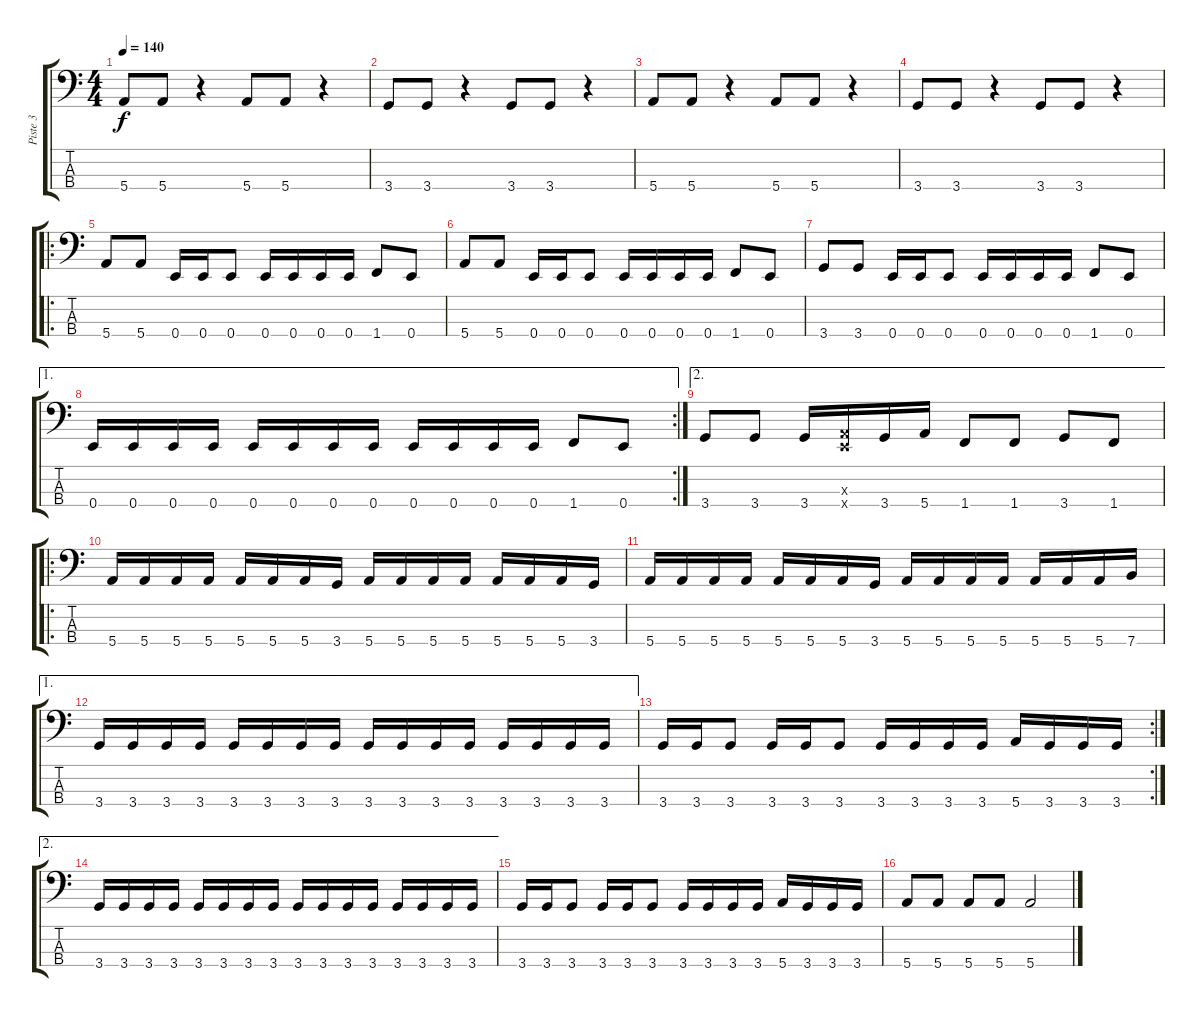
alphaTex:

\track ("Piste 3" "Piste 3") {instrument slapbass1}
\staff {score tabs}
\tuning (G2 D2 A1 E1) {hide}
\ts (4 4)
\tempo 140
\clef f4
\ks c
5.4.8{dy f instrument slapbass1} 5.4.8 r.4 5.4.8 5.4.8 r.4 |
3.4.8 3.4.8 r.4 3.4.8 3.4.8 r.4 |
5.4.8 5.4.8 r.4 5.4.8 5.4.8 r.4 |
3.4.8 3.4.8 r.4 3.4.8 3.4.8 r.4 |
\ro
5.4.8 5.4.8 0.4.16 0.4.16 0.4.8 0.4.16 0.4.16 0.4.16 0.4.16 1.4.8 0.4.8 |
5.4.8 5.4.8 0.4.16 0.4.16 0.4.8 0.4.16 0.4.16 0.4.16 0.4.16 1.4.8 0.4.8 |
3.4.8 3.4.8 0.4.16 0.4.16 0.4.8 0.4.16 0.4.16 0.4.16 0.4.16 1.4.8 0.4.8 |
\ae 1
\rc 2
0.4.16 0.4.16 0.4.16 0.4.16 0.4.16 0.4.16 0.4.16 0.4.16 0.4.16 0.4.16 0.4.16 0.4.16 1.4.8 0.4.8 |
\ae 2
3.4.8 3.4.8 3.4.16 (0.3{x} 0.4{x}).16 3.4.16 5.4.16 1.4.8 1.4.8 3.4.8 1.4.8 |
\ro
5.4.16 5.4.16 5.4.16 5.4.16 5.4.16 5.4.16 5.4.16 3.4.16 5.4.16 5.4.16 5.4.16 5.4.16 5.4.16 5.4.16 5.4.16 3.4.16 |
5.4.16 5.4.16 5.4.16 5.4.16 5.4.16 5.4.16 5.4.16 3.4.16 5.4.16 5.4.16 5.4.16 5.4.16 5.4.16 5.4.16 5.4.16 7.4.16 |
\ae 1
3.4.16 3.4.16 3.4.16 3.4.16 3.4.16 3.4.16 3.4.16 3.4.16 3.4.16 3.4.16 3.4.16 3.4.16 3.4.16 3.4.16 3.4.16 3.4.16 |
\rc 2
3.4.16 3.4.16 3.4.8 3.4.16 3.4.16 3.4.8 3.4.16 3.4.16 3.4.16 3.4.16 5.4.16 3.4.16 3.4.16 3.4.16 |
\ae 2
3.4.16 3.4.16 3.4.16 3.4.16 3.4.16 3.4.16 3.4.16 3.4.16 3.4.16 3.4.16 3.4.16 3.4.16 3.4.16 3.4.16 3.4.16 3.4.16 |
3.4.16 3.4.16 3.4.8 3.4.16 3.4.16 3.4.8 3.4.16 3.4.16 3.4.16 3.4.16 5.4.16 3.4.16 3.4.16 3.4.16 |
5.4.8 5.4.8 5.4.8 5.4.8 5.4.2
